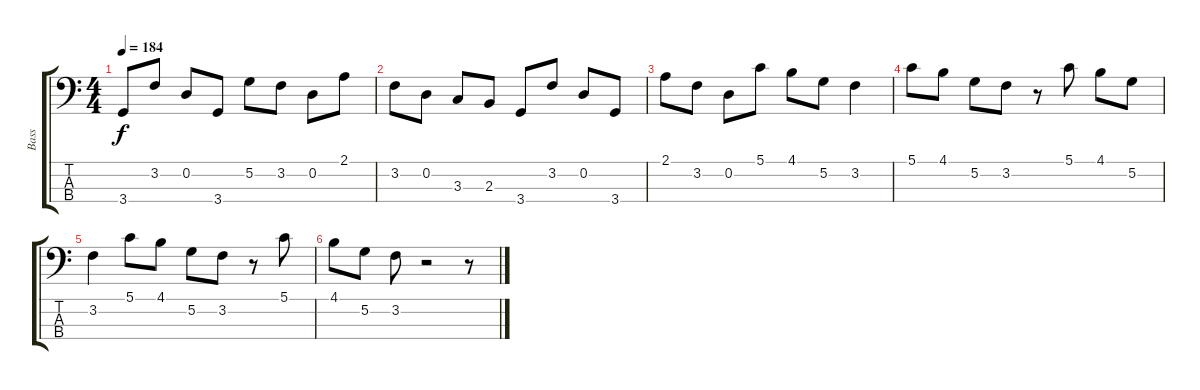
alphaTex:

\track ("Bass" "Bass") {instrument electricbassfinger}
\staff {score tabs}
\tuning (G2 D2 A1 E1) {hide}
\ts (4 4)
\tempo 184
\clef f4
\ks c
3.4.8{dy f} 3.2.8 0.2.8 3.4.8 5.2.8 3.2.8 0.2.8 2.1.8 |
3.2.8 0.2.8 3.3.8 2.3.8 3.4.8 3.2.8 0.2.8 3.4.8 |
2.1.8 3.2.8 0.2.8 5.1.8 4.1.8 5.2.8 3.2.4 |
5.1.8 4.1.8 5.2.8 3.2.8 r.8 5.1.8 4.1.8 5.2.8 |
3.2.4 5.1.8 4.1.8 5.2.8 3.2.8 r.8 5.1.8 |
4.1.8 5.2.8 3.2.8 r.2 r.8
